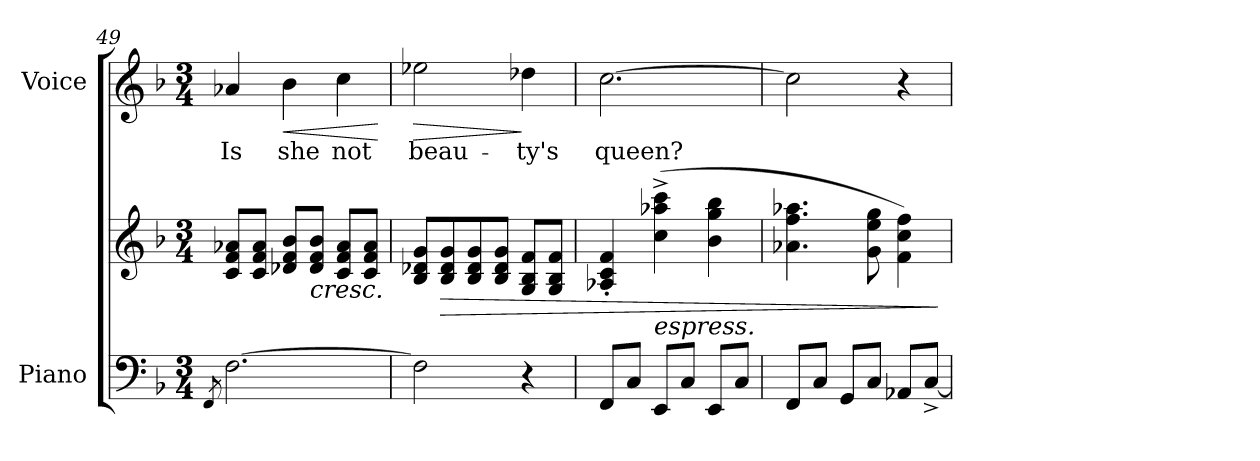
**kern	**kern	**dynam	**kern	**text	**dynam
*part2	*part2	*part2	*part1	*part1	*part1
*staff3	*staff2	*staff2/3	*staff1	*staff1	*staff1
*I"Piano	*	*	*I"Voice	*	*
*I'Pno	*	*	*	*	*
*clefF4	*clefG2	*	*clefG2	*	*
*k[b-]	*k[b-]	*	*k[b-]	*	*
*M3/4	*M3/4	*	*M3/4	*	*
=49	=49	=49	=49	=49	=49
8qFF/	.	.	.	.	.
!	!	!	!	!LO:LY:b	!
[2.F\	8c/ 8f/ 8a-X/L	.	4a-X/	Is	.
.	8c/ 8f/ 8a-/J	.	.	.	.
!	!	!	!	!LO:LY:b	!LO:HP:b
.	8d-X/ 8f/ 8b-/L	.	4b-\	she	<
!	!	!LO:HP:b	!	!	!
.	8d-/ 8f/ 8b-/J	<	.	.	.
!	!	!	!	!LO:LY:b	!
.	8c/ 8f/ 8a-/L	.	4cc\	not	.
.	8c/ 8f/ 8a-/J	.	.	.	.
.	.	.	.	.	[
=50	=50	=50	=50	=50	=50
!	!	!	!	!LO:LY:b	!LO:HP:b
2F\]	8B-/ 8d-X/ 8g/L	.	2ee-X\	beau-	>
!	!	!LO:HP:b	!	!	!
.	8B-/ 8d-/ 8g/	>	.	.	.
.	8B-/ 8d-/ 8g/	.	.	.	.
.	8B-/ 8d-/ 8g/J	.	.	.	.
!	!	!	!	!LO:LY:b	!
4r	8G/ 8B-/ 8f/L	.	4dd-X\	-ty's	]
.	8G/ 8B-/ 8f/J	[	.	.	.
!!LO:PB:g=z
=51	=51	=51	=51	=51	=51
!	!	!	!	!LO:LY:b	!
8FF/L	4A-X/' 4c/' 4f/'	.	[2.cc\	queen?	.
8C/J	.	.	.	.	.
!	!LO:TX:b:i:t=espress.	!	!	!	!
8EE/L	(4cc\^ 4aa-X\^ 4ccc\^	.	.	.	.
8C/J	.	.	.	.	.
8EE/L	4b-\ 4gg\ 4bb-\	.	.	.	.
8C/J	.	.	.	.	.
=52	=52	=52	=52	=52	=52
8FF/L	4.a-X\ 4.ff\ 4.aa-X\	.	2cc\]	.	.
8C/J	.	.	.	.	.
8GG/L	.	.	.	.	.
8C/J	8g\ 8ee\ 8gg\	.	.	.	.
8AA-X/L	4f\ 4cc\ 4ff\)	.	4r	.	.
[8C^/J	.	.	.	.	.
.	.	]	.	.	.
=	=	=	=	=	=
*-	*-	*-	*-	*-	*-
